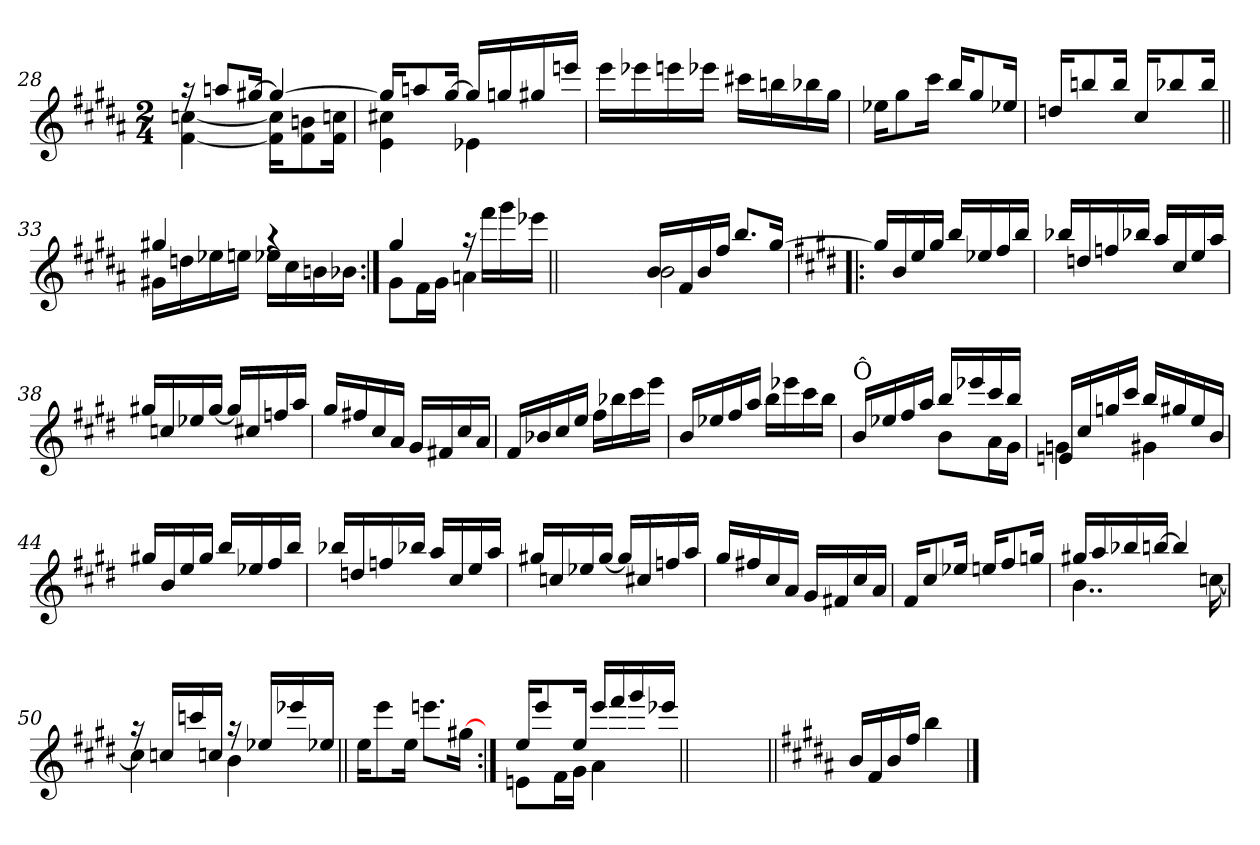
**kern
*part1
*staff1
*clefG2
*k[f#c#g#d#a#]
*B:
*M2/4
=28
*^
16raa	[<4f#\ [<4ccn\
8aan/L	.
[>16gg#X/Jk	.
4gg#/_	16f#\] 16cc\]KL
.	8f#\ 8bn\
.	16f#\ 16ccn\Jk
!!LO:LB:g=z	!!
=29	=29
16gg#/KL]	4e\ 4cc#X\
8aan/	.
[>16gg#/Jk	.
16gg#/LL]	4e-X\
16ggn/	.
16gg#X/	.
16eeen/JJ	.
*v	*v
=30
16eee\LL
16eee-X\
16eeen\
16eee-X\JJ
16ccc#X\LL
16bbn\
16bb-X\
16gg#\JJ
=31
16ee-X\KL
8gg#\
16ccc#\Jk
16bb/KL
8gg#/
16ee-X/Jk
=32
16ddn/KL
8bbn/
16bb/Jk
16cc#/KL
8bb-X/
16bb-/Jk
!!LO:PB:g=z
=33||
*^
4gg#X/	16g#X!\LL
.	16ddn!\
.	16ee-X!\
.	16een!\JJ
4raa	16ee-X!\LL
.	16cc#!\
.	16bn!\
.	16b-X!\JJ
=34:|!	=34:|!
4gg#/	8g#!\L
.	16f#!\L
.	16g#!\JJ
16raa	4an!\
16fff#\LL	.
16ggg#\	.
16eee-X\JJ	.
*v	*v
=34X341||
2ryy
!!LO:LB:g=z
=35-
*^
16b/LL	2b!\
16f#/	.
16b/	.
16ff#/JJ	.
8.bb/L	.
[>16gg#/Jk	.
*v	*v
=36!|:
*k[f#c#g#d#]
*E:
16gg#/LL]
16b/
16ee/
16gg#/JJ
16bb/LL
16ee-X/
16ff#/
16bb/JJ
=37
16bb-X/LL
16ddn/
16ffn/
16bb-X/JJ
16aa/LL
16cc#/
16ee/
16aa/JJ
=38
16gg#X/LL
16ccn/
16ee-X/
[16gg#/JJ
16gg#/LL]
16cc#X/
16ffn/
16aa/JJ
!!LO:LB:g=z
=39
16gg#/LL
16ff#X/
16cc#/
16a/JJ
16g#/LL
16f#X/
16cc#/
16a/JJ
=40
16f#/LL
16b-X/
16cc#/
16ee/JJ
16ff#\LL
16bb-X\
16ccc#\
16eee\JJ
=41
16b/LL
16ee-X/
16ff#/
16aa/JJ
16bb\LL
16eee-X\
16ccc#\
16bb\JJ
=42
*^
!LO:TX:a:t=Ô	!
16b/LL	4ryy
16ee-X/	.
16ff#/	.
16aa/JJ	.
16bb/LL	8b!\L
16eee-X/	.
16ccc#/	16a!\L
16bb/JJ	16g#!\JJ
!!LO:LB:g=z	!!
=43	=43
16en/LL	4gn!\
16cc#/	.
16ggn/	.
16ccc#/JJ	.
16bb/LL	4g#X!\
16gg#X/	.
16ee/	.
16b/JJ	.
*v	*v
=44
16gg#X/LL
16b/
16ee/
16gg#/JJ
16bb/LL
16ee-X/
16ff#/
16bb/JJ
=45
16bb-X/LL
16ddn/
16ffn/
16bb-X/JJ
16aa/LL
16cc#/
16ee/
16aa/JJ
=46
16gg#X/LL
16ccn/
16ee-X/
[16gg#/JJ
16gg#/LL]
16cc#X/
16ffn/
16aa/JJ
!!LO:LB:g=z
=47
16gg#/LL
16ff#X/
16cc#/
16a/JJ
16g#/LL
16f#X/
16cc#/
16a/JJ
=48
16f#/KL
8cc#/
16ee-X/Jk
16een/KL
8ff#/
16ggn/Jk
=49
*^
16gg#X/LL	4..b!\
16aa/	.
16bb-X/	.
[>16bbn/JJ	.
4bb/]	.
.	[<16ccn!\
=50	=50
16raa	4ccn!\]
16ccn/LL	.
16cccn/	.
16ccn/JJ	.
16raa	4b!\
16ee-X/LL	.
16eee-X/	.
16ee-X/JJ	.
*v	*v
!!LO:LB:g=z
=51||
16ee\KL
8eee\
16ee\Jk
8.eeen\L
[16gg#X\Jk
=52:|!
*^
16ee/KL	8en!\L
8eee/	.
.	16f#!\L
16ee/Jk	16g#!\JJ
16eee/LL	4a!\
16fff#/	.
16ggg#/	.
16eee-X/JJ	.
*v	*v
=52X522||
2ryy
=53||
*k[f#c#g#d#a#]
*B:
16b/LL
16f#/
16b/
16ff#/JJ
4bb\
==
*-
